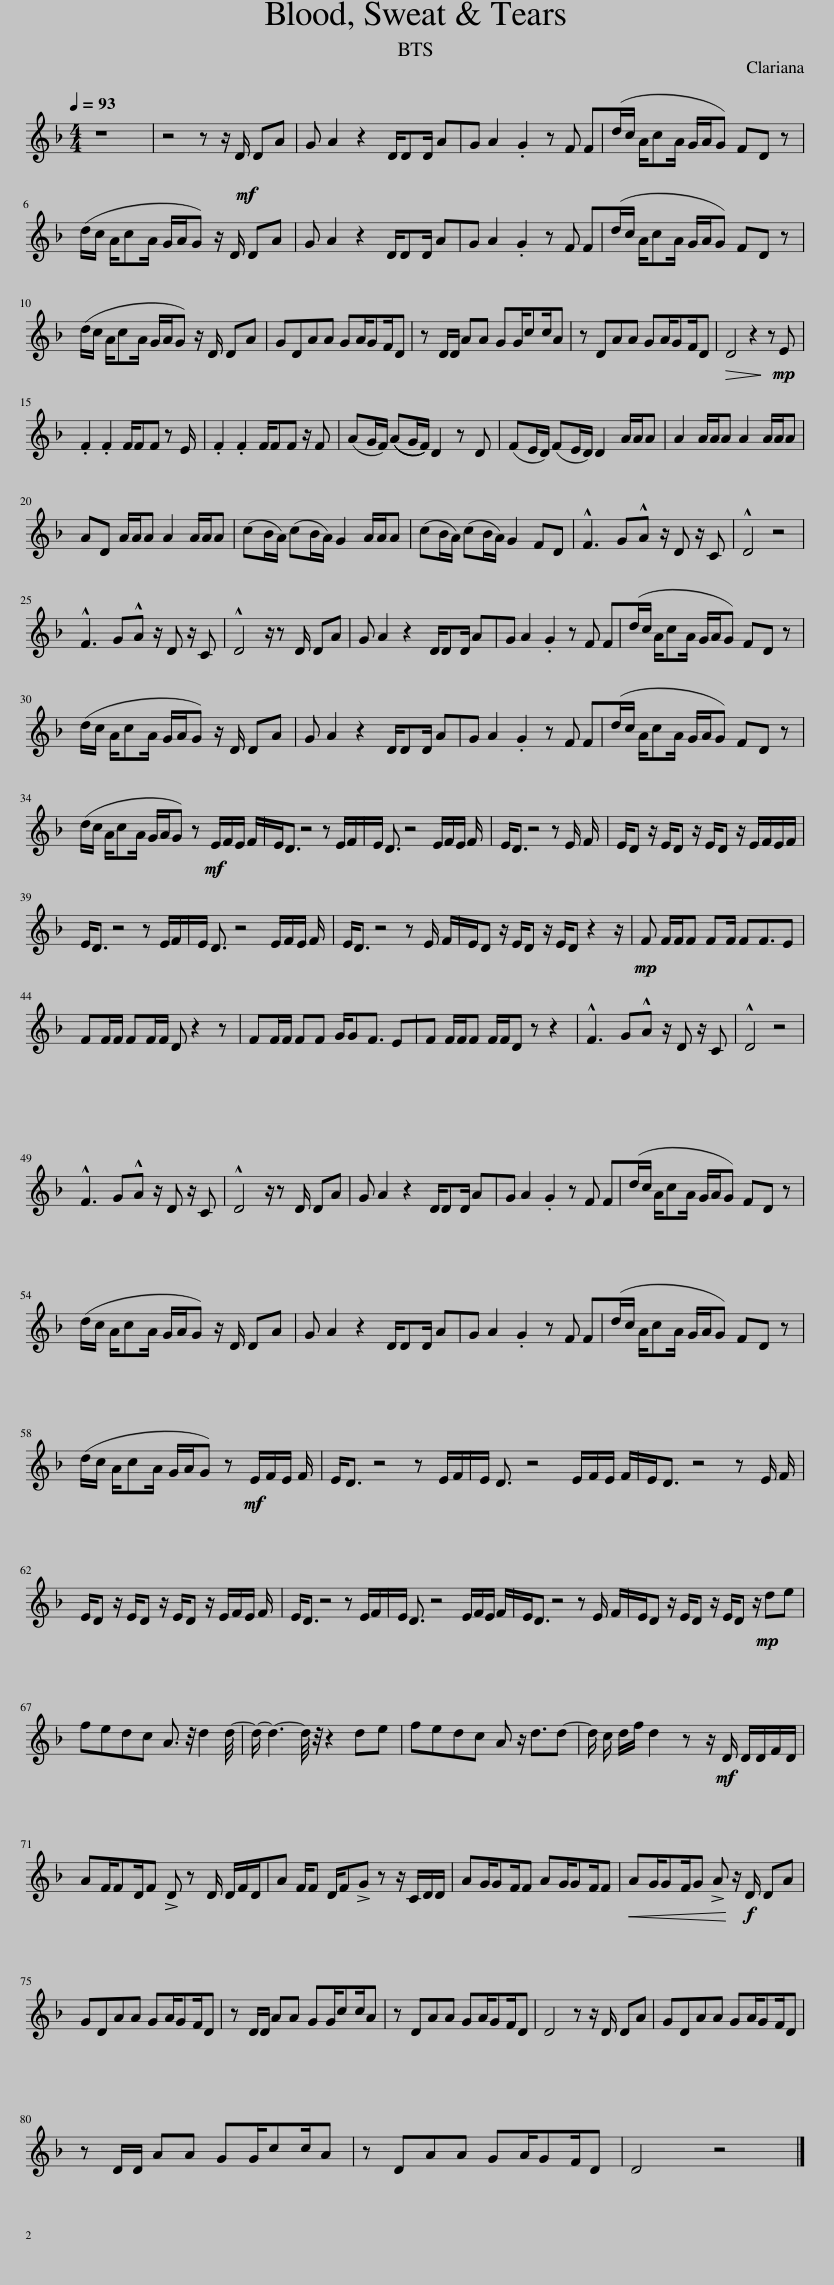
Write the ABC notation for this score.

X:1
L:1/8
Q:1/4=93
M:4/4
I:linebreak $
K:none
V:1 treble transpose=-2
V:1
[K:F] z8 | z4 z z/ D/ DA | G A2 z2 D/DD/ A |G A2 .G2 z F F |(d/c/ A/cA/ G/A/G) FD z |$ %5
 (d/c/ A/cA/ G/A/G) z/ D/!mf! DA | G A2 z2 D/DD/ A |G A2 .G2 z F F |(d/c/ A/cA/ G/A/G) FD z |$ (d/c/ A/cA/ G/A/G) z/ D/ DA | %10
 GDAA GA/GF/D | z D/D/ AA GG/cc/A | z DAA GA/GF/D |!>(! D4 z2!>)! z!mp! E |$ .F2 .F2 F/FF z E/ | %15
 .F2 .F2 F/FF z/ F | (AG/F/) (((AG/F/))) D2 z D | (FE/D/) (FE/D/) D2 A/A/A | A2 A/A/A A2 A/A/A |$ AD A/A/A A2 A/A/A | %20
 (cB/A/) (cB/A/) G2 A/A/A | (cB/A/) (cB/A/) G2 FD | !^!F3 G!^!A z/ D z/ C | !^!D4 z4 |$ !^!F3 G!^!A z/ D z/ C | %25
 !^!D4 z/ z D/ DA | G A2 z2 D/DD/ A |G A2 .G2 z F F |(d/c/ A/cA/ G/A/G) FD z |$ (d/c/ A/cA/ G/A/G) z/ D/ DA | %30
 G A2 z2 D/DD/ A |G A2 .G2 z F F |(d/c/ A/cA/ G/A/G) FD z |$ (d/c/ A/cA/ G/A/G) z!mf! E/F/E/ F/ |E<D z4 z E/F/ | %35
E/ D3/2 z4 E/F/E/ F/ | E<D z4 z E/ F/ | E/D z/ E/D z/ E/D z/ E/F/E/F/ |$ E<D z4 z E/F/ |E/ D3/2 z4 E/F/E/ F/ | %40
 E<D z4 z E/ F/ |E/D z/ E/D z/ E/D z2 z/ |!mp! F F/F/F FF/ FF3/2E |$ FF/F/ FF/F/ D z2 z | FF/F/ FF G/GF3/2 E | %45
F F/F/F F/F/D z z2 | !^!F3 G!^!A z/ D z/ C | !^!D4 z4 |$ !^!F3 G!^!A z/ D z/ C | !^!D4 z/ z D/ DA | %50
 G A2 z2 D/DD/ A |G A2 .G2 z F F |(d/c/ A/cA/ G/A/G) FD z |$ (d/c/ A/cA/ G/A/G) z/ D/ DA | G A2 z2 D/DD/ A | %55
G A2 .G2 z F F |(d/c/ A/cA/ G/A/G) FD z |$ (d/c/ A/cA/ G/A/G) z!mf! E/F/E/ F/ | E<D z4 z E/F/ |E/ D3/2 z4 E/F/E/ F/ | %60
E<D z4 z E/ F/ |$ E/D z/ E/D z/ E/D z/ E/F/E/ F/ | E<D z4 z E/F/ |E/ D3/2 z4 E/F/E/ F/ |E<D z4 z E/ F/ | %65
E/D z/ E/D z/ E/D z/!mp! de |$ fedc A3/2 z/4 d2 d/4- | d/- d3- d/4 z/4 z2 de | fedc A z/ d3/2d- | d/ c/ d/f/ d2 z z/!mf! D/ D/D/F/D/ |$ %70
 AF/FD/F !>!D z D/ D/F/D/ |A F/F D/F!>!G z z/ C/D/D/ | AG/GF/F AG/GF/F |!<(! AG/GF/G !>!A!<)! z/!f! D/ DA |$ GDAA GA/GF/D | %75
 z D/D/ AA GG/cc/A | z DAA GA/GF/D | D4 z z/ D/ DA | GDAA GA/GF/D |$ z D/D/ AA GG/cc/A | %80
 z DAA GA/GF/D | D4 z4 |] %82
